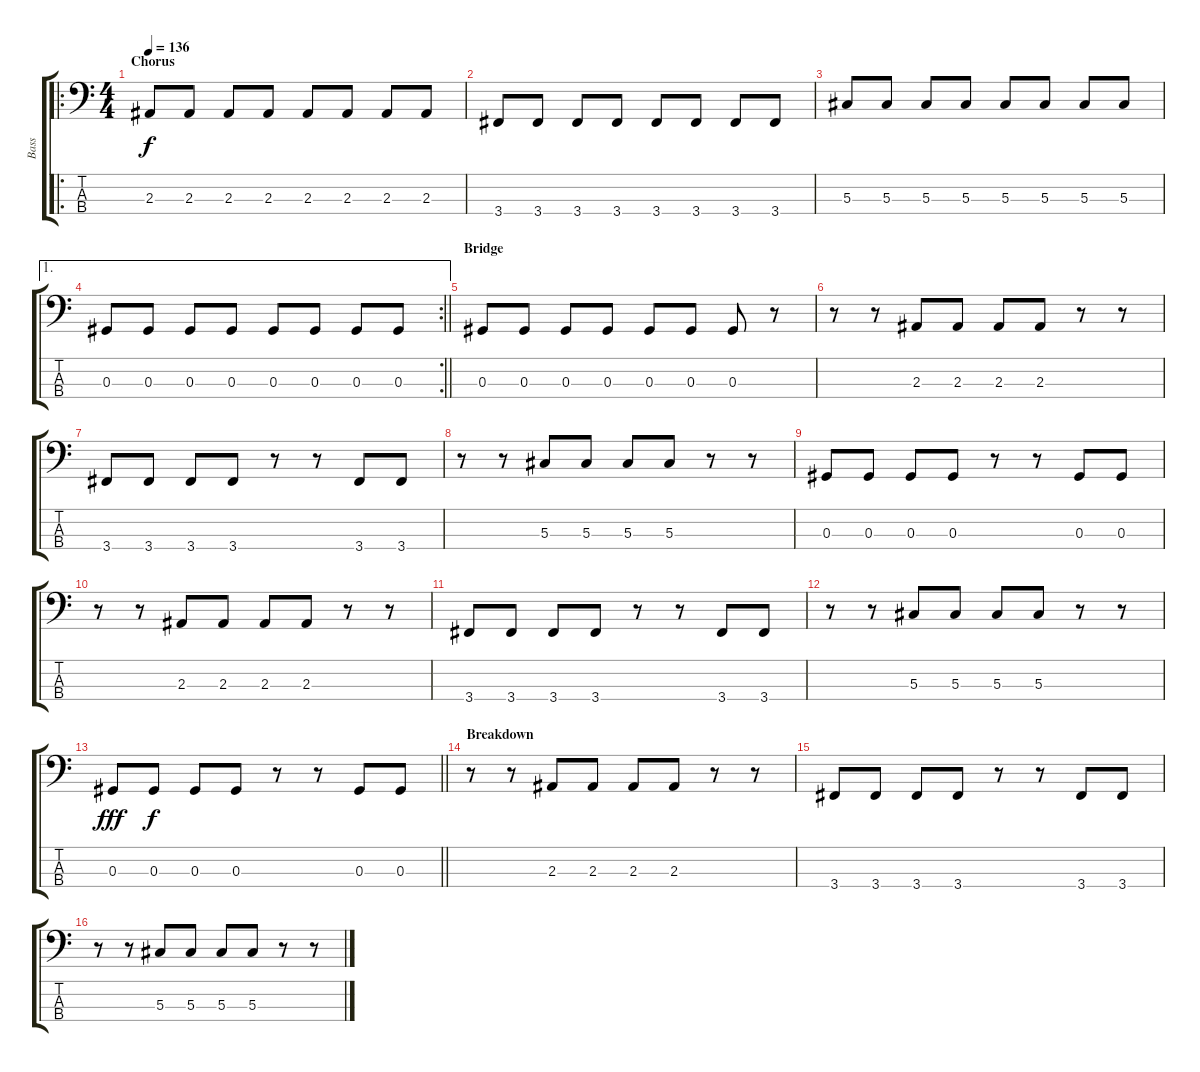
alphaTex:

\track ("Bass" "Bass") {instrument electricbassfinger}
\staff {score tabs}
\tuning (Gb2 Db2 Ab1 Eb1) {hide}
\ro
\ts (4 4)
\section ("" "Chorus")
\tempo 136
\clef f4
\ks c
2.3.8{dy f} 2.3.8 2.3.8 2.3.8 2.3.8 2.3.8 2.3.8 2.3.8 |
3.4.8 3.4.8 3.4.8 3.4.8 3.4.8 3.4.8 3.4.8 3.4.8 |
5.3.8 5.3.8 5.3.8 5.3.8 5.3.8 5.3.8 5.3.8 5.3.8 |
\ae 1
\rc 2
\barLineRight lightlight
0.3.8 0.3.8 0.3.8 0.3.8 0.3.8 0.3.8 0.3.8 0.3.8 |
\section ("" "Bridge")
0.3.8 0.3.8 0.3.8 0.3.8 0.3.8 0.3.8 0.3.8 r.8 |
r.8 r.8 2.3.8 2.3.8 2.3.8 2.3.8 r.8 r.8 |
3.4.8 3.4.8 3.4.8 3.4.8 r.8 r.8 3.4.8 3.4.8 |
r.8 r.8 5.3.8 5.3.8 5.3.8 5.3.8 r.8 r.8 |
0.3.8 0.3.8 0.3.8 0.3.8 r.8 r.8 0.3.8 0.3.8 |
r.8 r.8 2.3.8 2.3.8 2.3.8 2.3.8 r.8 r.8 |
3.4.8 3.4.8 3.4.8 3.4.8 r.8 r.8 3.4.8 3.4.8 |
r.8 r.8 5.3.8 5.3.8 5.3.8 5.3.8 r.8 r.8 |
\barLineRight lightlight
0.3.8{dy fff} 0.3.8{dy f} 0.3.8 0.3.8 r.8 r.8 0.3.8 0.3.8 |
\section ("" "Breakdown")
r.8 r.8 2.3.8 2.3.8 2.3.8 2.3.8 r.8 r.8 |
3.4.8 3.4.8 3.4.8 3.4.8 r.8 r.8 3.4.8 3.4.8 |
r.8 r.8 5.3.8 5.3.8 5.3.8 5.3.8 r.8 r.8
